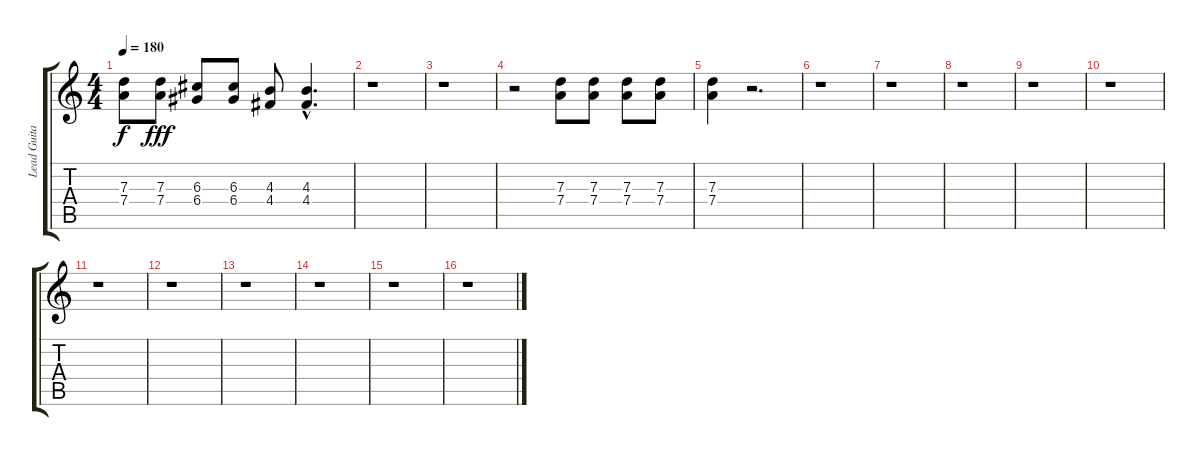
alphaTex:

\track ("Lead Guitar" "Lead Guita") {instrument overdrivenguitar}
\staff {score tabs}
\tuning (E4 B3 G3 D3 A2 E2) {hide}
\ts (4 4)
\tempo 180
\clef g2
\ks c
(7.3 7.4).8{dy f} (7.3 7.4).8{dy fff} (6.3 6.4).8 (6.3 6.4).8 (4.3 4.4).8 (4.3{hac} 4.4{hac}).4{d} |
r.1 |
r.1 |
r.2 (7.3 7.4).8 (7.3 7.4).8 (7.3 7.4).8 (7.3 7.4).8 |
(7.3 7.4).4 r.2{d} |
r.1 |
r.1 |
r.1 |
r.1 |
r.1 |
r.1 |
r.1 |
r.1 |
r.1 |
r.1 |
r.1
